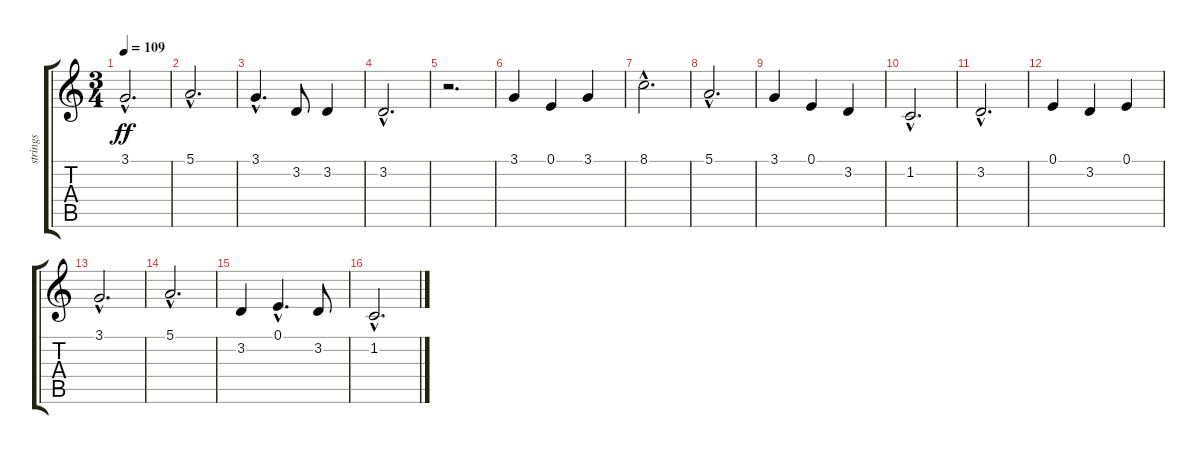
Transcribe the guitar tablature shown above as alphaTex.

\track ("strings" "strings") {instrument stringensemble1}
\staff {score tabs}
\tuning (E4 B3 G3 D3 A2 E2) {hide}
\ts (3 4)
\tempo 109
\clef g2
\ks c
3.1{hac}.2{d dy ff} |
5.1{hac}.2{d} |
3.1{hac}.4{d} 3.2.8 3.2.4 |
3.2{hac}.2{d} |
r.2{d} |
3.1.4 0.1.4 3.1.4 |
8.1{hac}.2{d} |
5.1{hac}.2{d} |
3.1.4 0.1.4 3.2.4 |
1.2{hac}.2{d} |
3.2{hac}.2{d} |
0.1.4 3.2.4 0.1.4 |
3.1{hac}.2{d} |
5.1{hac}.2{d} |
3.2.4 0.1{hac}.4{d} 3.2.8 |
1.2{hac}.2{d}
